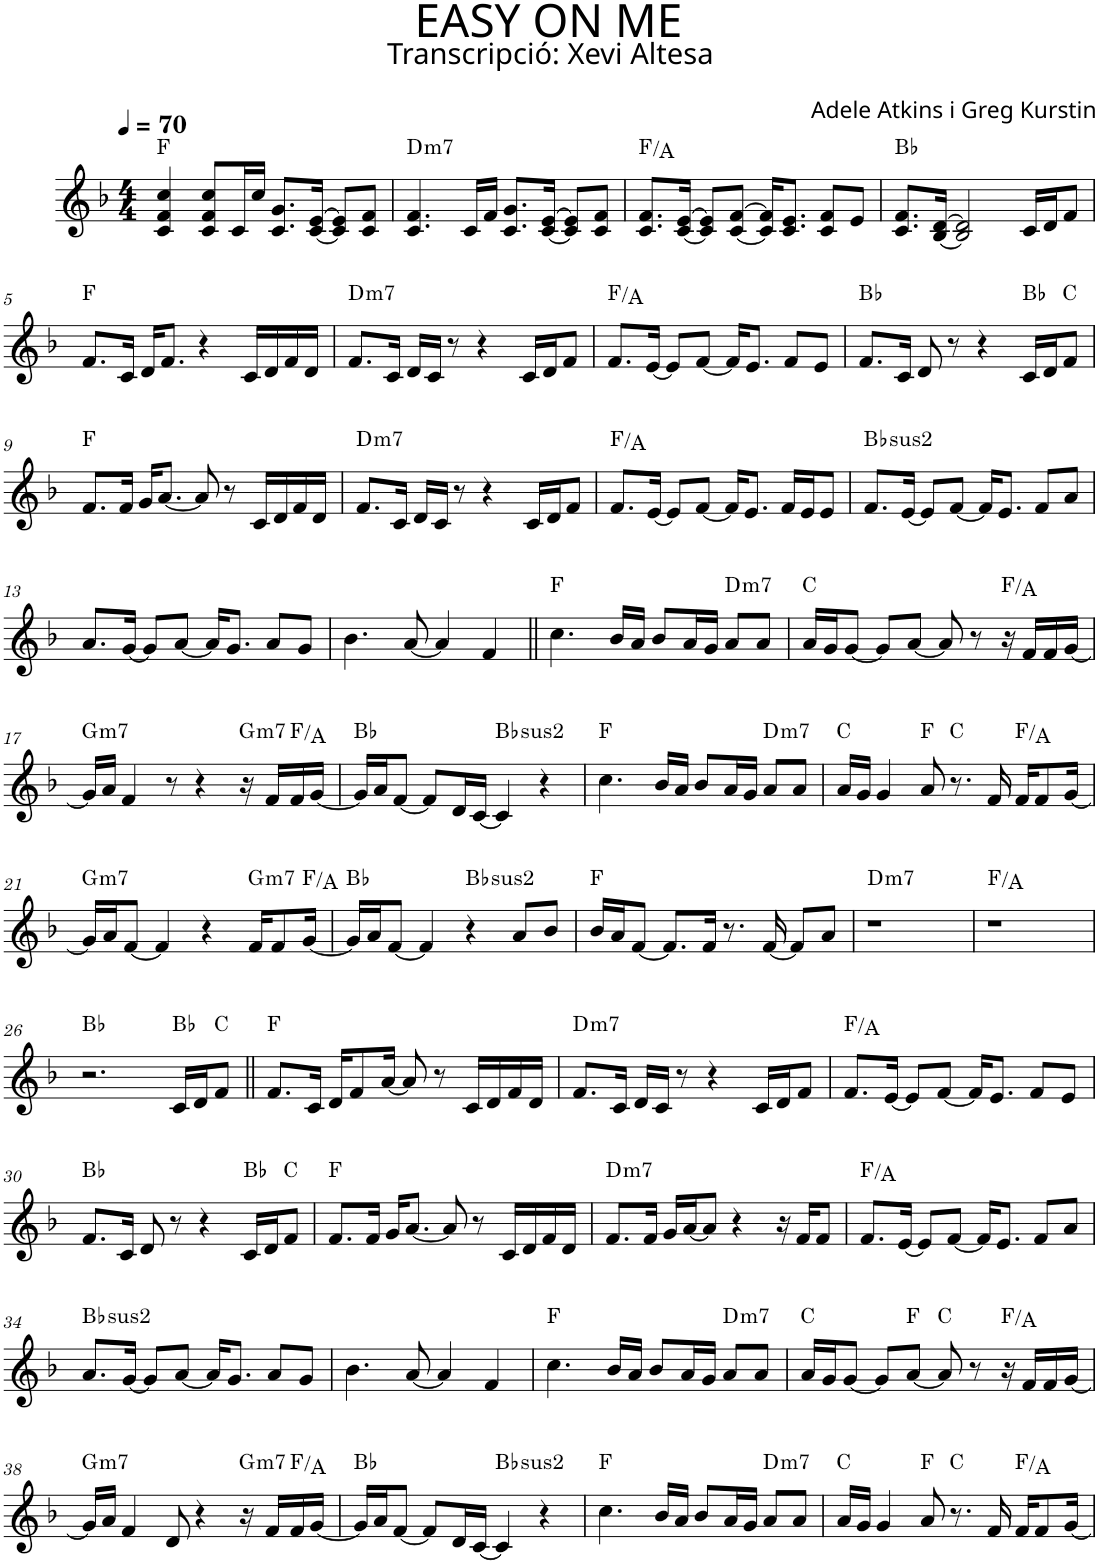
**kern	**harte
*part1	*part1
*staff1	*
*I"P1	*
*clefG2	*
*k[b-]	*
*F:	*
*M4/4	*
*MM70	*
=1	=1
4c/ 4f/ 4cc/	F:maj
8c/ 8f/ 8cc/L	.
16c/L	.
16cc/JJ	.
8.c/ 8.g/L	.
[<16c/ [>16e/Jk	.
8c/] 8e/]L	.
8c/ 8f/J	.
=2	=2
!	!LO:H:kt=m7
4.c/ 4.f/	D:min7
16c/LL	.
16f/JJ	.
8.c/ 8.g/L	.
[<16c/ [>16e/Jk	.
8c/] 8e/]L	.
8c/ 8f/J	.
=3	=3
8.c/ 8.f/L	F:maj/3
[<16c/ [>16e/Jk	.
8c/] 8e/]L	.
[<8c/ [>8f/J	.
16c/] 16f/]KL	.
8.c/ 8.e/J	.
8c/ 8f/L	.
8e/J	.
=4	=4
8.c/ 8.f/L	Bb:maj
[<16B-/ [>16d/Jk	.
2B-/] 2d/]	.
16c/LL	.
16d/J	.
8f/J	.
!!LO:LB:g=z
=5	=5
8.f/L	F:maj
16c/Jk	.
16d/KL	.
8.f/J	.
4r	.
16c/LL	.
16d/	.
16f/	.
16d/JJ	.
=6	=6
!	!LO:H:kt=m7
8.f/L	D:min7
16c/Jk	.
16d/LL	.
16c/JJ	.
8r	.
4r	.
16c/LL	.
16d/J	.
8f/J	.
=7	=7
8.f/L	F:maj/3
[<16e/Jk	.
8e/L]	.
[<8f/J	.
16f/KL]	.
8.e/J	.
8f/L	.
8e/J	.
=8	=8
8.f/L	Bb:maj
16c/Jk	.
8d/	.
8r	.
4r	.
16c/LL	Bb:maj
16d/J	.
8f/J	C:maj
!!LO:LB:g=z
=9	=9
8.f/L	F:maj
16f/Jk	.
16g/KL	.
[<8.a/J	.
8a/]	.
8r	.
16c/LL	.
16d/	.
16f/	.
16d/JJ	.
=10	=10
!	!LO:H:kt=m7
8.f/L	D:min7
16c/Jk	.
16d/LL	.
16c/JJ	.
8r	.
4r	.
16c/LL	.
16d/J	.
8f/J	.
=11	=11
8.f/L	F:maj/3
[<16e/Jk	.
8e/L]	.
[<8f/J	.
16f/KL]	.
8.e/J	.
16f/LL	.
16e/J	.
8e/J	.
=12	=12
!	!LO:H:kt=2
8.f/L	Bb:(1,2,5)
[<16e/Jk	.
8e/L]	.
[<8f/J	.
16f/KL]	.
8.e/J	.
8f/L	.
8a/J	.
!!LO:LB:g=z
=13	=13
8.a/L	.
[<16g/Jk	.
8g/L]	.
[<8a/J	.
16a/KL]	.
8.g/J	.
8a/L	.
8g/J	.
=14	=14
4.b-\	.
[<8a/	.
4a/]	.
4f/	.
=15||	=15||
4.cc\	F:maj
16b-/LL	.
16a/JJ	.
8b-/L	.
16a/L	.
16g/JJ	.
!	!LO:H:kt=m7
8a/L	D:min7
8a/J	.
=16	=16
16a/LL	C:maj
16g/J	.
[<8g/J	.
8g/L]	.
[<8a/J	.
8a/]	.
8r	.
16r	F:maj/3
16f/LL	.
16f/	.
[<16g/JJ	.
!!LO:LB:g=z
=17	=17
!	!LO:H:kt=m7
16g/LL]	G:min7
16a/JJ	.
4f/	.
8r	.
4r	.
!	!LO:H:kt=m7
16r	G:min7
16f/LL	.
16f/	F:maj/3
[<16g/JJ	.
=18	=18
16g/LL]	Bb:maj
16a/J	.
[<8f/J	.
8f/L]	.
16d/L	.
[<16c/JJ	.
!	!LO:H:kt=2
4c/]	Bb:(1,2,5)
4r	.
=19	=19
4.cc\	F:maj
16b-/LL	.
16a/JJ	.
8b-/L	.
16a/L	.
16g/JJ	.
!	!LO:H:kt=m7
8a/L	D:min7
8a/J	.
=20	=20
16a/LL	C:maj
16g/JJ	.
4g/	.
8a/	F:maj
8.r	C:maj
16f/	.
16f/KL	F:maj/3
8f/	.
[<16g/Jk	.
!!LO:LB:g=z
=21	=21
!	!LO:H:kt=m7
16g/LL]	G:min7
16a/J	.
[<8f/J	.
4f/]	.
4r	.
!	!LO:H:kt=m7
16f/KL	G:min7
8f/	.
[<16g/Jk	F:maj/3
=22	=22
16g/LL]	Bb:maj
16a/J	.
[<8f/J	.
4f/]	.
!	!LO:H:kt=2
4r	Bb:(1,2,5)
8a/L	.
8b-/J	.
=23	=23
16b-/LL	F:maj
16a/J	.
[<8f/J	.
8.f/L]	.
16f/Jk	.
8.r	.
[<16f/	.
8f/L]	.
8a/J	.
=24	=24
!	!LO:H:kt=m7
1r	D:min7
=25	=25
1r	F:maj/3
!!LO:LB:g=z
=26	=26
2.r	Bb:maj
16c/LL	Bb:maj
16d/J	.
8f/J	C:maj
=27||	=27||
8.f/L	F:maj
16c/Jk	.
16d/KL	.
8f/	.
[<16a/Jk	.
8a/]	.
8r	.
16c/LL	.
16d/	.
16f/	.
16d/JJ	.
=28	=28
!	!LO:H:kt=m7
8.f/L	D:min7
16c/Jk	.
16d/LL	.
16c/JJ	.
8r	.
4r	.
16c/LL	.
16d/J	.
8f/J	.
=29	=29
8.f/L	F:maj/3
[<16e/Jk	.
8e/L]	.
[<8f/J	.
16f/KL]	.
8.e/J	.
8f/L	.
8e/J	.
!!LO:LB:g=z
=30	=30
8.f/L	Bb:maj
16c/Jk	.
8d/	.
8r	.
4r	.
16c/LL	Bb:maj
16d/J	.
8f/J	C:maj
=31	=31
8.f/L	F:maj
16f/Jk	.
16g/KL	.
[<8.a/J	.
8a/]	.
8r	.
16c/LL	.
16d/	.
16f/	.
16d/JJ	.
=32	=32
!	!LO:H:kt=m7
8.f/L	D:min7
16f/Jk	.
16g/LL	.
[<16a/J	.
8a/J]	.
4r	.
16r	.
16f/KL	.
8f/J	.
=33	=33
8.f/L	F:maj/3
[<16e/Jk	.
8e/L]	.
[<8f/J	.
16f/KL]	.
8.e/J	.
8f/L	.
8a/J	.
!!LO:LB:g=z
=34	=34
!	!LO:H:kt=2
8.a/L	Bb:(1,2,5)
[<16g/Jk	.
8g/L]	.
[<8a/J	.
16a/KL]	.
8.g/J	.
8a/L	.
8g/J	.
=35	=35
4.b-\	.
[<8a/	.
4a/]	.
4f/	.
=36	=36
4.cc\	F:maj
16b-/LL	.
16a/JJ	.
8b-/L	.
16a/L	.
16g/JJ	.
!	!LO:H:kt=m7
8a/L	D:min7
8a/J	.
=37	=37
16a/LL	C:maj
16g/J	.
[<8g/J	.
8g/L]	.
[<8a/J	F:maj
8a/]	C:maj
8r	.
16r	F:maj/3
16f/LL	.
16f/	.
[<16g/JJ	.
!!LO:LB:g=z
=38	=38
!	!LO:H:kt=m7
16g/LL]	G:min7
16a/JJ	.
4f/	.
8d/	.
4r	.
!	!LO:H:kt=m7
16r	G:min7
16f/LL	.
16f/	F:maj/3
[<16g/JJ	.
=39	=39
16g/LL]	Bb:maj
16a/J	.
[<8f/J	.
8f/L]	.
16d/L	.
[<16c/JJ	.
!	!LO:H:kt=2
4c/]	Bb:(1,2,5)
4r	.
=40	=40
4.cc\	F:maj
16b-/LL	.
16a/JJ	.
8b-/L	.
16a/L	.
16g/JJ	.
!	!LO:H:kt=m7
8a/L	D:min7
8a/J	.
=41	=41
16a/LL	C:maj
16g/JJ	.
4g/	.
8a/	F:maj
8.r	C:maj
16f/	.
16f/KL	F:maj/3
8f/	.
[<16g/Jk	.
=	=
*-	*-
